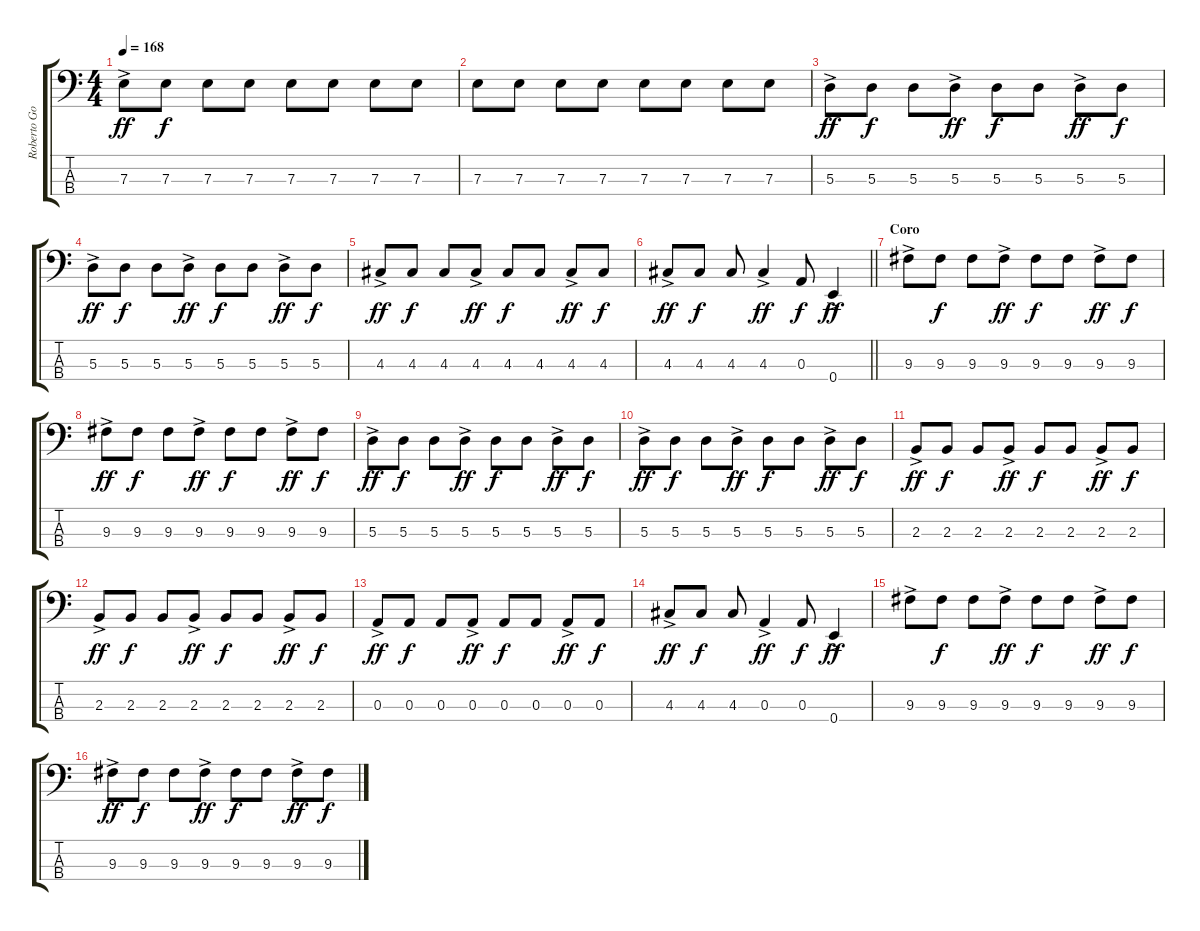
\track ("Roberto Gonzalo" "Roberto Go") {instrument electricbassfinger}
\staff {score tabs}
\tuning (G2 D2 A1 E1) {hide}
\ts (4 4)
\tempo 168
\clef f4
\ks c
7.3{ac}.8{dy ff} 7.3.8{dy f} 7.3.8 7.3.8 7.3.8 7.3.8 7.3.8 7.3.8 |
7.3.8 7.3.8 7.3.8 7.3.8 7.3.8 7.3.8 7.3.8 7.3.8 |
5.3{ac}.8{dy ff} 5.3.8{dy f} 5.3.8 5.3{ac}.8{dy ff} 5.3.8{dy f} 5.3.8 5.3{ac}.8{dy ff} 5.3.8{dy f} |
5.3{ac}.8{dy ff} 5.3.8{dy f} 5.3.8 5.3{ac}.8{dy ff} 5.3.8{dy f} 5.3.8 5.3{ac}.8{dy ff} 5.3.8{dy f} |
4.3{ac}.8{dy ff} 4.3.8{dy f} 4.3.8 4.3{ac}.8{dy ff} 4.3.8{dy f} 4.3.8 4.3{ac}.8{dy ff} 4.3.8{dy f} |
\barLineRight lightlight
4.3{ac}.8{dy ff} 4.3.8{dy f} 4.3.8 4.3{ac}.4{dy ff} 0.3.8{dy f} 0.4{ac}.4{dy ff} |
\section ("" "Coro")
9.3{ac}.8 9.3.8{dy f} 9.3.8 9.3{ac}.8{dy ff} 9.3.8{dy f} 9.3.8 9.3{ac}.8{dy ff} 9.3.8{dy f} |
9.3{ac}.8{dy ff} 9.3.8{dy f} 9.3.8 9.3{ac}.8{dy ff} 9.3.8{dy f} 9.3.8 9.3{ac}.8{dy ff} 9.3.8{dy f} |
5.3{ac}.8{dy ff} 5.3.8{dy f} 5.3.8 5.3{ac}.8{dy ff} 5.3.8{dy f} 5.3.8 5.3{ac}.8{dy ff} 5.3.8{dy f} |
5.3{ac}.8{dy ff} 5.3.8{dy f} 5.3.8 5.3{ac}.8{dy ff} 5.3.8{dy f} 5.3.8 5.3{ac}.8{dy ff} 5.3.8{dy f} |
2.3{ac}.8{dy ff} 2.3.8{dy f} 2.3.8 2.3{ac}.8{dy ff} 2.3.8{dy f} 2.3.8 2.3{ac}.8{dy ff} 2.3.8{dy f} |
2.3{ac}.8{dy ff} 2.3.8{dy f} 2.3.8 2.3{ac}.8{dy ff} 2.3.8{dy f} 2.3.8 2.3{ac}.8{dy ff} 2.3.8{dy f} |
0.3{ac}.8{dy ff} 0.3.8{dy f} 0.3.8 0.3{ac}.8{dy ff} 0.3.8{dy f} 0.3.8 0.3{ac}.8{dy ff} 0.3.8{dy f} |
4.3{ac}.8{dy ff} 4.3.8{dy f} 4.3.8 0.3{ac}.4{dy ff} 0.3.8{dy f} 0.4{ac}.4{dy ff} |
9.3{ac}.8 9.3.8{dy f} 9.3.8 9.3{ac}.8{dy ff} 9.3.8{dy f} 9.3.8 9.3{ac}.8{dy ff} 9.3.8{dy f} |
9.3{ac}.8{dy ff} 9.3.8{dy f} 9.3.8 9.3{ac}.8{dy ff} 9.3.8{dy f} 9.3.8 9.3{ac}.8{dy ff} 9.3.8{dy f}
